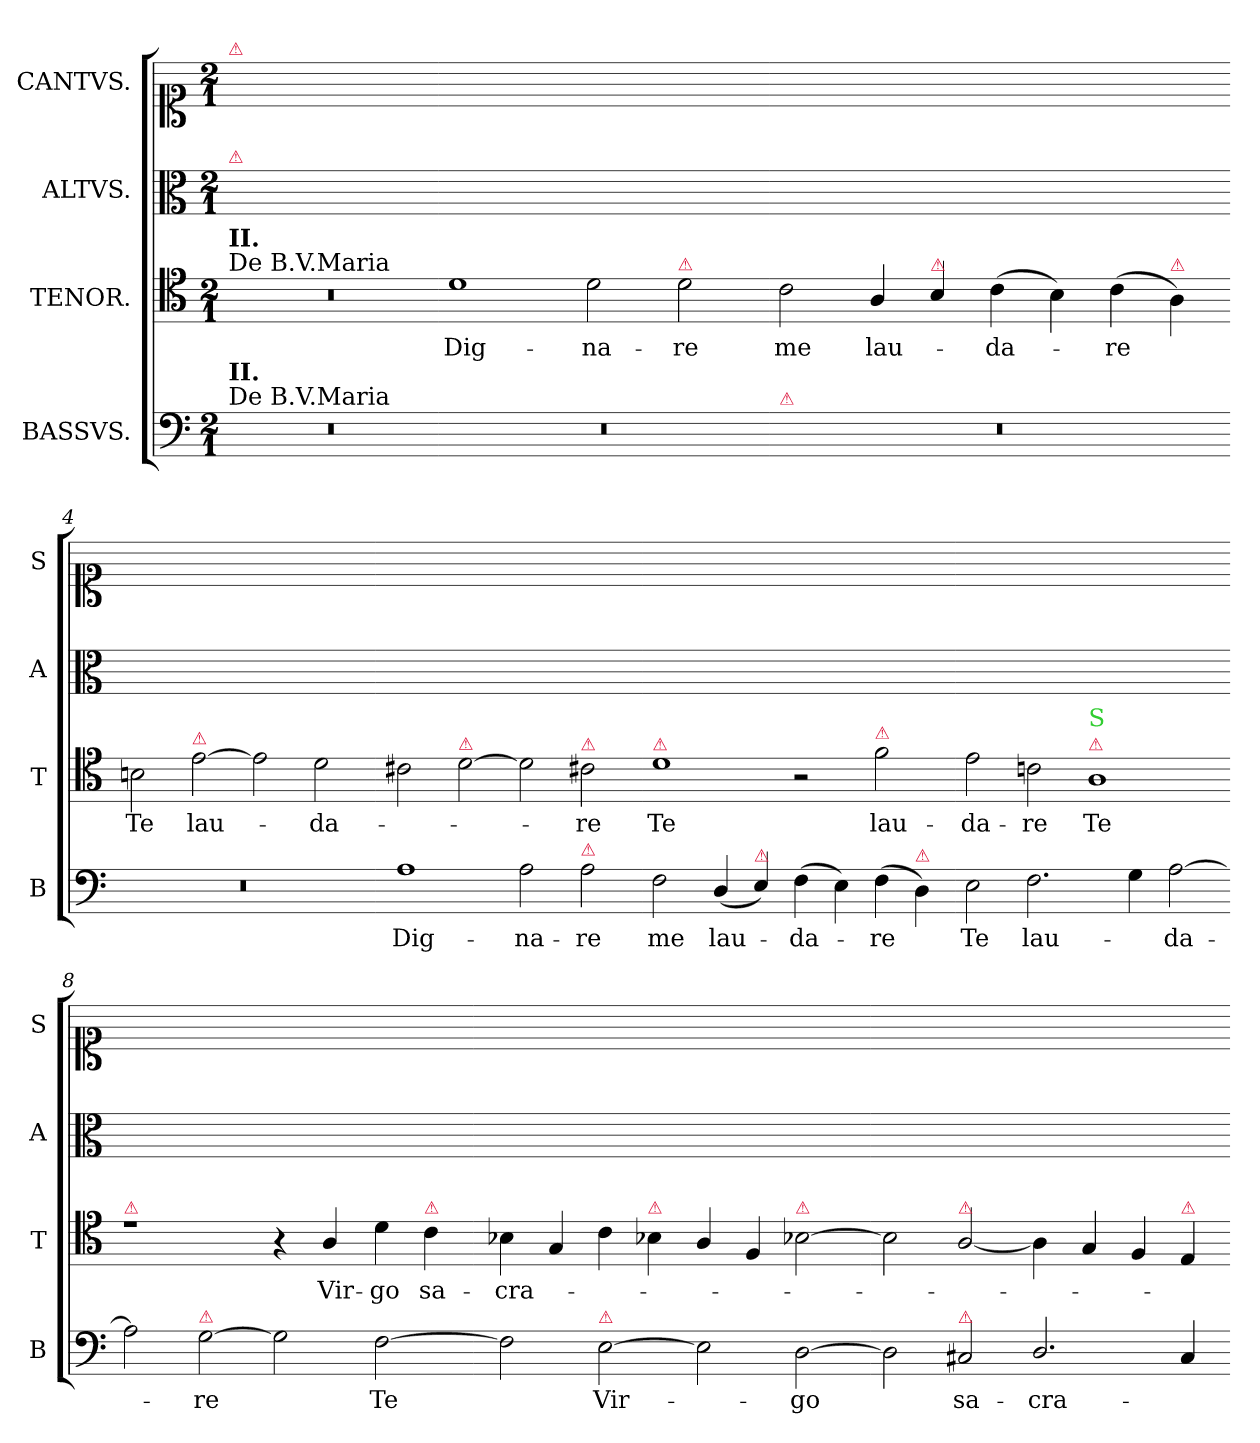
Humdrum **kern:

**kern	**text	**kern	**text	**kern	**kern
*part4	*part4	*part3	*part3	*part2	*part1
*staff4	*staff4	*staff3	*staff3	*staff2	*staff1
*I"BASSVS.	*	*I"TENOR.	*	*I"ALTVS.	*I"CANTVS.
*I'B	*	*I'T	*	*I'A	*I'S
*clefF4	*	*clefC4	*	*clefC3	*clefC1
*k[]	*	*k[]	*	*k[]	*k[]
*M2/1	*	*M2/1	*	*M2/1	*M2/1
=1	=1	=1	=1	=1	=1
!	!	!	!	!	!LO:TX:a:color=crimson:t=⚠
!	!	!	!	!LO:TX:a:color=crimson:t=⚠	!
!	!	!LO:TX:a:t=De B.V.Maria	!	!	!
!	!	!LO:TX:a:B:t=II.	!	!	!
!LO:TX:a:t=De B.V.Maria	!	!	!	!	!
!LO:TX:a:B:t=II.	!	!	!	!	!
0r	.	0r	.	0ryy	0ryy
=2-	=2-	=2-	=2-	=2-	=2-
0r	.	1d	Dig-	0ryy	0ryy
.	.	2d\	-na-	.	.
!	!	!LO:TX:a:color=crimson:t=⚠	!	!	!
.	.	2d\	-re	.	.
=3-	=3-	=3-	=3-	=3-	=3-
!LO:TX:a:color=crimson:t=⚠	!	!	!	!	!
0r	.	2c\	me	0ryy	0ryy
.	.	4A/	lau-	.	.
!	!	!LO:TX:a:color=crimson:t=⚠	!	!	!
.	.	4B/	.	.	.
.	.	(4c\	-da-	.	.
.	.	4B\)	.	.	.
.	.	(4c\	-re	.	.
!	!	!LO:TX:a:color=crimson:t=⚠	!	!	!
.	.	4A\)	.	.	.
=4-	=4-	=4-	=4-	=4-	=4-
0r	.	2Bn\	Te	0ryy	0ryy
!	!	!LO:TX:a:color=crimson:t=⚠	!	!	!
.	.	[2e\	lau-	.	.
.	.	2e\]	.	.	.
.	.	2d\	-da-	.	.
=5-	=5-	=5-	=5-	=5-	=5-
1A	Dig-	2c#X\	.	0ryy	0ryy
!	!	!LO:TX:a:color=crimson:t=⚠	!	!	!
.	.	[2d\	.	.	.
2A\	-na-	2d\]	.	.	.
!	!	!LO:TX:a:color=crimson:t=⚠	!	!	!
!LO:TX:a:color=crimson:t=⚠	!	!	!	!	!
2A\	-re	2c#X\	-re	.	.
=6-	=6-	=6-	=6-	=6-	=6-
!	!	!LO:TX:a:color=crimson:t=⚠	!	!	!
2F\	me	1d	Te	0ryy	0ryy
(4D/	lau-	.	.	.	.
!LO:TX:a:color=crimson:t=⚠	!	!	!	!	!
4E/)	.	.	.	.	.
(4F\	-da-	2r	.	.	.
4E\)	.	.	.	.	.
!	!	!LO:TX:a:color=crimson:t=⚠	!	!	!
(4F\	-re	2f\	lau-	.	.
!LO:TX:a:color=crimson:t=⚠	!	!	!	!	!
4D\)	.	.	.	.	.
=7-	=7-	=7-	=7-	=7-	=7-
2E\	Te	2e\	-da-	0ryy	0ryy
2.F\	lau-	2cn\	-re	.	.
!	!	!LO:TX:a:color=crimson:t=⚠	!	!	!
!	!	!LO:TX:a:color=limegreen:t=S	!	!	!
.	.	1A	Te	.	.
4G\	.	.	.	.	.
[2A\	-da-	.	.	.	.
=8-	=8-	=8-	=8-	=8-	=8-
!	!	!LO:TX:a:color=crimson:t=⚠	!	!	!
2A\]	.	1re	.	0ryy	0ryy
!LO:TX:a:color=crimson:t=⚠	!	!	!	!	!
[2G\	-re	.	.	.	.
2G]	.	4r	.	.	.
.	.	4A/	Vir-	.	.
[2F\	Te	4d\	-go	.	.
!	!	!LO:TX:a:color=crimson:t=⚠	!	!	!
.	.	4c\	sa-	.	.
=9-	=9-	=9-	=9-	=9-	=9-
2F\]	.	4B-X\	-cra-	0ryy	0ryy
.	.	4G/	.	.	.
!LO:TX:a:color=crimson:t=⚠	!	!	!	!	!
[2E\	Vir-	4c\	.	.	.
!	!	!LO:TX:a:color=crimson:t=⚠	!	!	!
.	.	4B-X\	.	.	.
2E]	.	4A/	.	.	.
.	.	4F/	.	.	.
!	!	!LO:TX:a:color=crimson:t=⚠	!	!	!
[2D\	-go	[2B-X\	.	.	.
=10-	=10-	=10-	=10-	=10-	=10-
2D\]	.	2B-]	.	0ryy	0ryy
!	!	!LO:TX:a:color=crimson:t=⚠	!	!	!
!LO:TX:a:color=crimson:t=⚠	!	!	!	!	!
2C#X/	sa-	[2A/	.	.	.
2.D/	-cra-	4A!]	.	.	.
.	.	4G/	.	.	.
.	.	4F/	.	.	.
!	!	!LO:TX:a:color=crimson:t=⚠	!	!	!
4C#/	.	4E/	.	.	.
=-	=-	=-	=-	=-	=-
*-	*-	*-	*-	*-	*-
